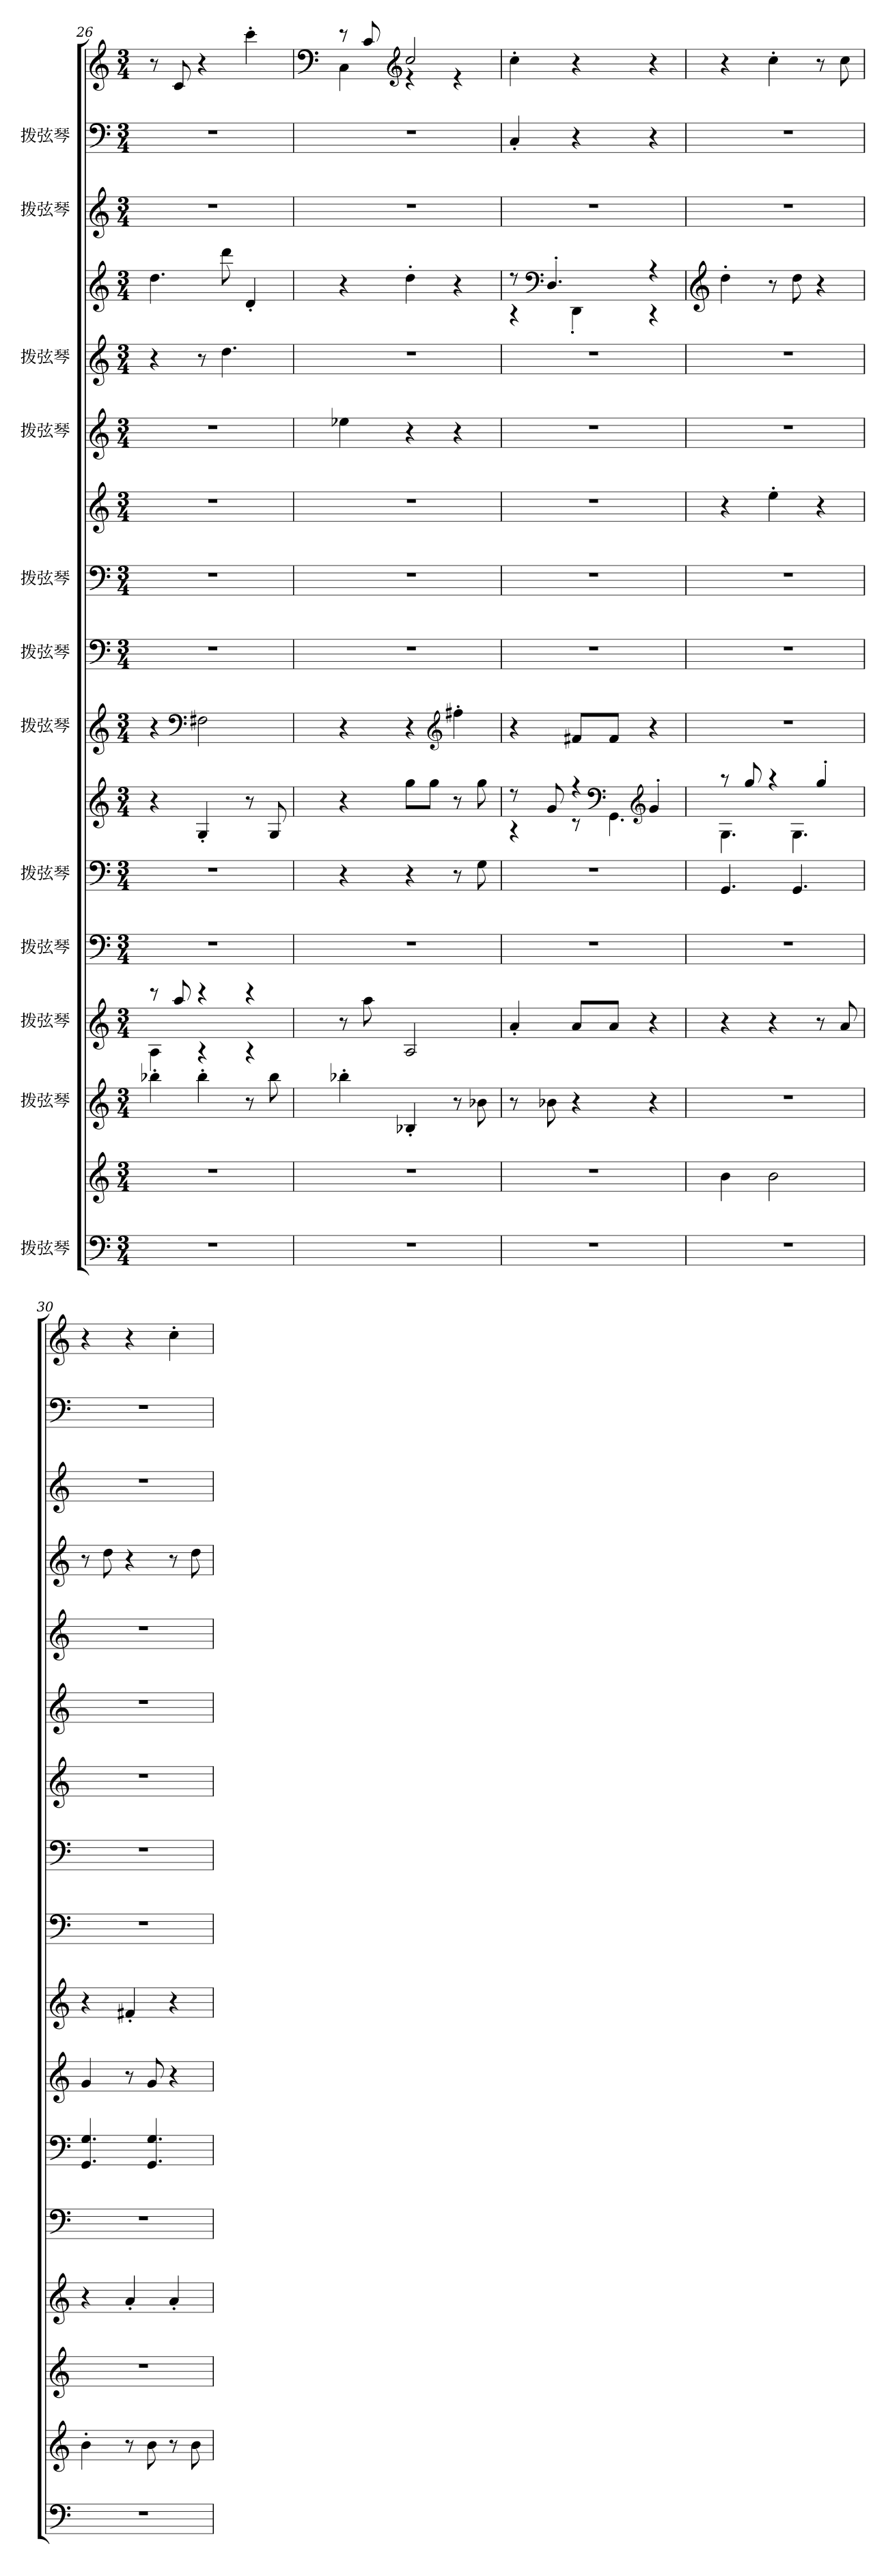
**kern	**kern	**kern	**kern	**kern	**kern	**kern	**kern	**kern	**kern	**kern	**kern	**kern	**kern	**kern	**kern	**kern
*part12	*part12	*part11	*part10	*part9	*part8	*part8	*part7	*part6	*part5	*part5	*part4	*part3	*part3	*part2	*part1	*part1
*staff17	*staff16	*staff15	*staff14	*staff13	*staff12	*staff11	*staff10	*staff9	*staff8	*staff7	*staff6	*staff5	*staff4	*staff3	*staff2	*staff1
*I"拨弦琴	*	*I"拨弦琴	*I"拨弦琴	*I"拨弦琴	*I"拨弦琴	*	*I"拨弦琴	*I"拨弦琴	*I"拨弦琴	*	*I"拨弦琴	*I"拨弦琴	*	*I"拨弦琴	*I"拨弦琴	*
*clefF4	*clefG2	*clefG2	*clefG2	*clefF4	*clefF4	*clefG2	*clefG2	*clefF4	*clefF4	*clefG2	*clefG2	*clefG2	*clefG2	*clefG2	*clefF4	*clefG2
*k[]	*k[]	*k[]	*k[]	*k[]	*k[]	*k[]	*k[]	*k[]	*k[]	*k[]	*k[]	*k[]	*k[]	*k[]	*k[]	*k[]
*M3/4	*M3/4	*M3/4	*M3/4	*M3/4	*M3/4	*M3/4	*M3/4	*M3/4	*M3/4	*M3/4	*M3/4	*M3/4	*M3/4	*M3/4	*M3/4	*M3/4
=26	=26	=26	=26	=26	=26	=26	=26	=26	=26	=26	=26	=26	=26	=26	=26	=26
*	*	*	*^	*	*	*	*	*	*	*	*	*	*	*	*	*
2.r	2.r	4bb-X'\	8r	4A\	2.r	2.r	4r	4r	2.r	2.r	2.r	2.r	4r	4.dd\	2.r	2.r	8r
.	.	.	8aa/	.	.	.	.	.	.	.	.	.	.	.	.	.	8c/
*	*	*	*	*	*	*	*	*clefF4	*	*	*	*	*	*	*	*	*
.	.	4bb-'\	4r	4r	.	.	4G'/	2F#X\	.	.	.	.	8r	.	.	.	4r
.	.	.	.	.	.	.	.	.	.	.	.	.	4.dd\	8ddd\	.	.	.
.	.	8r	4r	4r	.	.	8r	.	.	.	.	.	.	4d'/	.	.	4ccc'\
.	.	8bb-\	.	.	.	.	8G/	.	.	.	.	.	.	.	.	.	.
*	*	*	*v	*v	*	*	*	*	*	*	*	*	*	*	*	*	*
!!LO:PB:g=z
=27	=27	=27	=27	=27	=27	=27	=27	=27	=27	=27	=27	=27	=27	=27	=27	=27
*	*	*	*	*	*	*	*	*	*	*	*	*	*	*	*	*clefF4
*	*	*	*	*	*	*	*	*	*	*	*	*	*	*	*	*^
2.r	2.r	4bb-X'\	8r	2.r	4r	4r	4r	2.r	2.r	2.r	4ee-X\	2.r	4r	2.r	2.r	8r	4C\
.	.	.	8aa\	.	.	.	.	.	.	.	.	.	.	.	.	8c/	.
*	*	*	*	*	*	*	*	*	*	*	*	*	*	*	*	*clefG2	*
.	.	4B-X'/	2A/	.	4r	8gg\L	4r	.	.	.	4r	.	4dd'\	.	.	2cc/	4r
.	.	.	.	.	.	8gg\J	.	.	.	.	.	.	.	.	.	.	.
*	*	*	*	*	*	*	*clefG2	*	*	*	*	*	*	*	*	*	*
.	.	8r	.	.	8r	8r	4ff#X'\	.	.	.	4r	.	4r	.	.	.	4r
.	.	8b-X\	.	.	8G\	8gg\	.	.	.	.	.	.	.	.	.	.	.
*	*	*	*	*	*	*	*	*	*	*	*	*	*	*	*	*v	*v
=28	=28	=28	=28	=28	=28	=28	=28	=28	=28	=28	=28	=28	=28	=28	=28	=28
*	*	*	*	*	*	*^	*	*	*	*	*	*	*^	*	*	*
2.r	2.r	8r	4a'/	2.r	2.r	8r	4r	4r	2.r	2.r	2.r	2.r	2.r	8r	4r	2.r	4C'/	4cc'\
*	*	*	*	*	*	*	*	*	*	*	*	*	*	*clefF4	*	*	*	*
.	.	8b-X\	.	.	.	8g/	.	.	.	.	.	.	.	4.D'/	.	.	.	.
.	.	4r	8a/L	.	.	4r	8r	8f#X/L	.	.	.	.	.	.	4DD'\	.	4r	4r
*	*	*	*	*	*	*clefF4	*	*	*	*	*	*	*	*	*	*	*	*
.	.	.	8a/J	.	.	.	4.GG\	8f#/J	.	.	.	.	.	.	.	.	.	.
*	*	*	*	*	*	*clefG2	*	*	*	*	*	*	*	*	*	*	*	*
.	.	4r	4r	.	.	4g'/	.	4r	.	.	.	.	.	4r	4r	.	4r	4r
*	*	*	*	*	*	*	*	*	*	*	*	*	*	*v	*v	*	*	*
=29	=29	=29	=29	=29	=29	=29	=29	=29	=29	=29	=29	=29	=29	=29	=29	=29	=29
*	*	*	*	*	*	*	*	*	*	*	*	*	*	*clefG2	*	*	*
2.r	4b\	2.r	4r	2.r	4.GG/	8r	4.G\	2.r	2.r	2.r	4r	2.r	2.r	4dd'\	2.r	2.r	4r
.	.	.	.	.	.	8gg/	.	.	.	.	.	.	.	.	.	.	.
.	2b\	.	4r	.	.	4r	.	.	.	.	4ee'\	.	.	8r	.	.	4cc'\
.	.	.	.	.	4.GG/	.	4.G\	.	.	.	.	.	.	8dd\	.	.	.
.	.	.	8r	.	.	4gg'/	.	.	.	.	4r	.	.	4r	.	.	8r
.	.	.	8a/	.	.	.	.	.	.	.	.	.	.	.	.	.	8cc\
*	*	*	*	*	*	*v	*v	*	*	*	*	*	*	*	*	*	*
=30	=30	=30	=30	=30	=30	=30	=30	=30	=30	=30	=30	=30	=30	=30	=30	=30
2.r	4b'\	2.r	4r	2.r	4.GG/ 4.G/	4g/	4r	2.r	2.r	2.r	2.r	2.r	8r	2.r	2.r	4r
.	.	.	.	.	.	.	.	.	.	.	.	.	8dd\	.	.	.
.	8r	.	4a'/	.	.	8r	4f#X'/	.	.	.	.	.	4r	.	.	4r
.	8b\	.	.	.	4.GG/ 4.G/	8g/	.	.	.	.	.	.	.	.	.	.
.	8r	.	4a'/	.	.	4r	4r	.	.	.	.	.	8r	.	.	4cc'\
.	8b\	.	.	.	.	.	.	.	.	.	.	.	8dd\	.	.	.
=	=	=	=	=	=	=	=	=	=	=	=	=	=	=	=	=
*-	*-	*-	*-	*-	*-	*-	*-	*-	*-	*-	*-	*-	*-	*-	*-	*-
